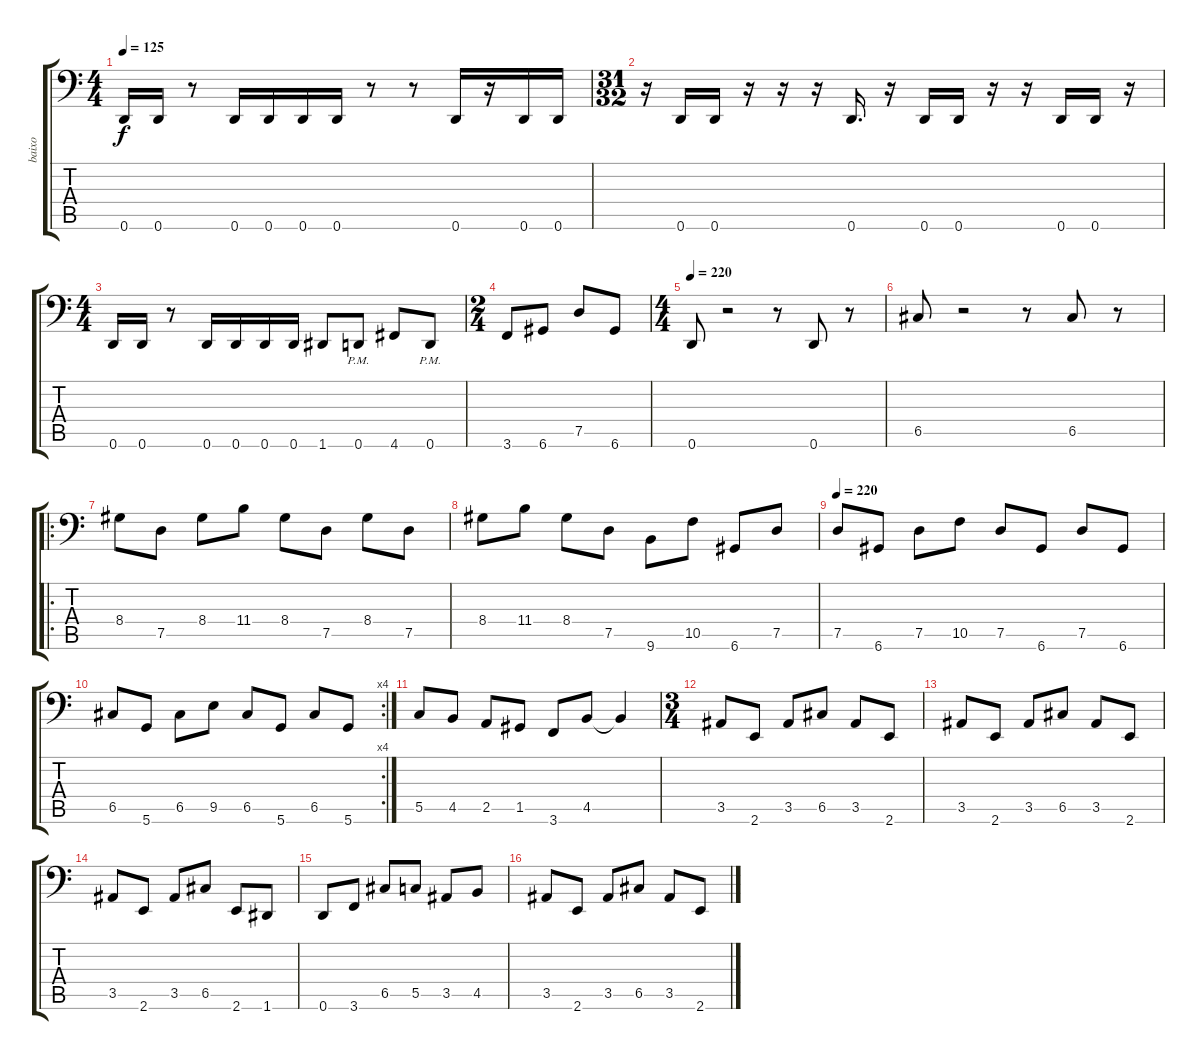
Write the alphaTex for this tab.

\track ("baixo" "baixo") {instrument electricbassfinger}
\staff {score tabs}
\tuning (D3 A2 F2 C2 G1 D1) {hide}
\ts (4 4)
\tempo 125
\clef f4
\ks c
0.6.16{dy f} 0.6.16 r.8 0.6.16 0.6.16 0.6.16 0.6.16 r.8 r.8 0.6.16 r.16 0.6.16 0.6.16 |
\ts (31 32)
r.16 0.6.16 0.6.16 r.16 r.16 r.16 0.6.16{d} r.16 0.6.16 0.6.16 r.16 r.16 0.6.16 0.6.16 r.16 |
\ts (4 4)
0.6.16 0.6.16 r.8 0.6.16 0.6.16 0.6.16 0.6.16 1.6.8 0.6{pm}.8 4.6.8 0.6{pm}.8 |
\ts (2 4)
3.6.8 6.6.8 7.5.8 6.6.8 |
\ts (4 4)
\tempo 220
0.6.8 r.2 r.8 0.6.8 r.8 |
6.5.8 r.2 r.8 6.5.8 r.8 |
\ro
8.4.8 7.5.8 8.4.8 11.4.8 8.4.8 7.5.8 8.4.8 7.5.8 |
8.4.8 11.4.8 8.4.8 7.5.8 9.6.8 10.5.8 6.6.8 7.5.8 |
\tempo 220
7.5.8 6.6.8 7.5.8 10.5.8 7.5.8 6.6.8 7.5.8 6.6.8 |
\rc 4
6.5.8 5.6.8 6.5.8 9.5.8 6.5.8 5.6.8 6.5.8 5.6.8 |
5.5.8 4.5.8 2.5.8 1.5.8 3.6.8 4.5.8 4.5{t}.4 |
\ts (3 4)
3.5.8 2.6.8 3.5.8 6.5.8 3.5.8 2.6.8 |
3.5.8 2.6.8 3.5.8 6.5.8 3.5.8 2.6.8 |
3.5.8 2.6.8 3.5.8 6.5.8 2.6.8 1.6.8 |
0.6.8 3.6.8 6.5.8 5.5.8 3.5.8 4.5.8 |
3.5.8 2.6.8 3.5.8 6.5.8 3.5.8 2.6.8
